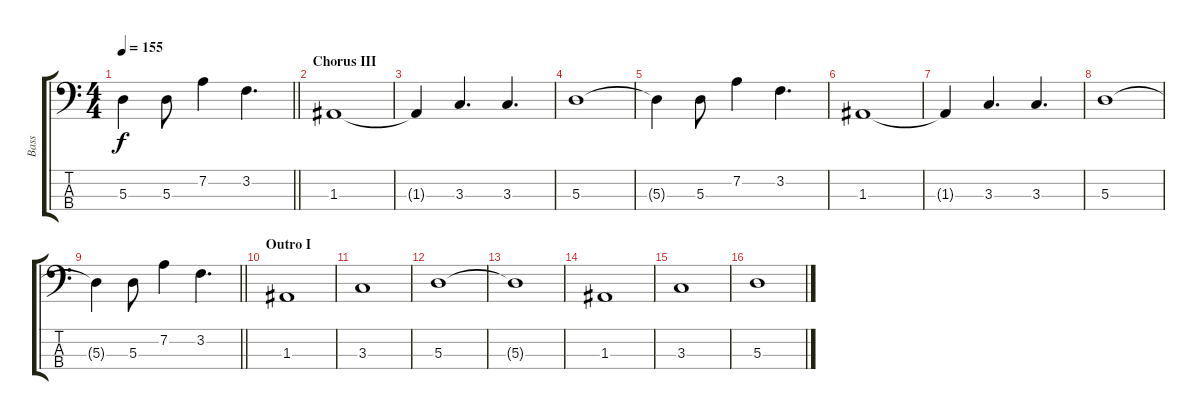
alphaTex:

\track ("Bass" "Bass") {instrument synthbass2}
\staff {score tabs}
\tuning (G2 D2 A1 E1) {hide}
\ts (4 4)
\tempo 155
\clef f4
\barLineRight lightlight
\ks c
5.3{t}.4{dy f} 5.3.8 7.2.4 3.2.4{d} |
\section ("" "Chorus III")
1.3.1 |
1.3{t}.4 3.3.4{d} 3.3.4{d} |
5.3.1 |
5.3{t}.4 5.3.8 7.2.4 3.2.4{d} |
1.3.1 |
1.3{t}.4 3.3.4{d} 3.3.4{d} |
5.3.1 |
\barLineRight lightlight
5.3{t}.4 5.3.8 7.2.4 3.2.4{d} |
\section ("" "Outro I")
1.3.1 |
3.3.1 |
5.3.1 |
5.3{t}.1 |
1.3.1 |
3.3.1 |
5.3.1
